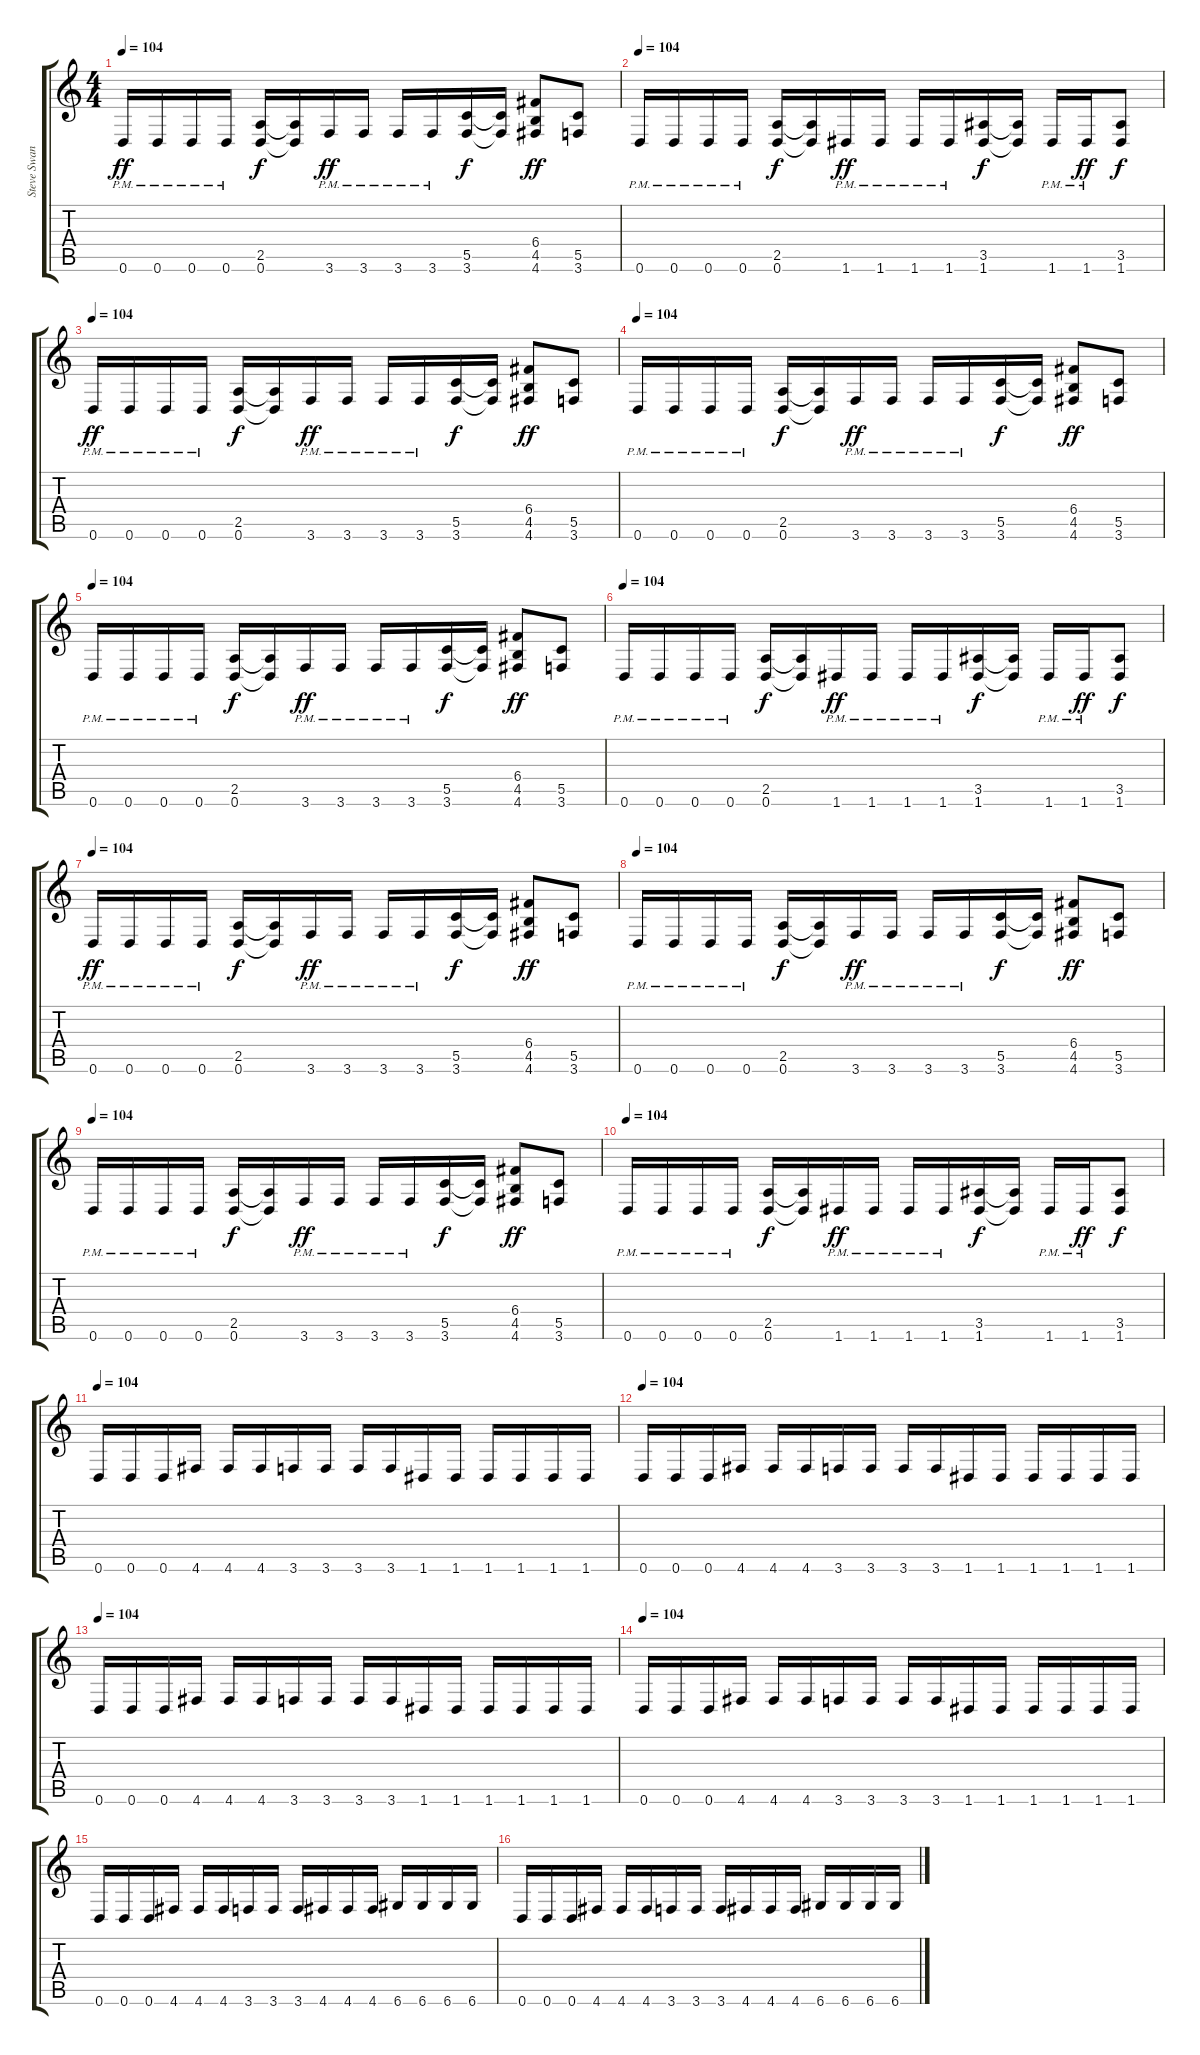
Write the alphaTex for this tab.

\track ("Steve Swanson (Rythm Guitar + Solo)" "Steve Swan") {instrument overdrivenguitar}
\staff {score tabs}
\tuning (D4 A3 F3 C3 G2 D2) {hide}
\ts (4 4)
\tempo 104
\clef g2
\ks c
0.6{pm}.16{dy ff} 0.6{pm}.16 0.6{pm}.16 0.6{pm}.16 (2.5 0.6).16{dy f} (2.5{t} 0.6{t}).16 3.6{pm}.16{dy ff} 3.6{pm}.16 3.6{pm}.16 3.6{pm}.16 (5.5 3.6).16{dy f} (5.5{t} 3.6{t}).16 (6.4 4.5 4.6).8{dy ff} (5.5 3.6).8 |
\tempo 104
0.6{pm}.16 0.6{pm}.16 0.6{pm}.16 0.6{pm}.16 (2.5 0.6).16{dy f} (2.5{t} 0.6{t}).16 1.6{pm}.16{dy ff} 1.6{pm}.16 1.6{pm}.16 1.6{pm}.16 (3.5 1.6).16{dy f} (3.5{t} 1.6{t}).16 1.6{pm}.16 1.6{pm}.16{dy ff} (3.5 1.6).8{dy f} |
\tempo 104
0.6{pm}.16{dy ff} 0.6{pm}.16 0.6{pm}.16 0.6{pm}.16 (2.5 0.6).16{dy f} (2.5{t} 0.6{t}).16 3.6{pm}.16{dy ff} 3.6{pm}.16 3.6{pm}.16 3.6{pm}.16 (5.5 3.6).16{dy f} (5.5{t} 3.6{t}).16 (6.4 4.5 4.6).8{dy ff} (5.5 3.6).8 |
\tempo 104
0.6{pm}.16 0.6{pm}.16 0.6{pm}.16 0.6{pm}.16 (2.5 0.6).16{dy f} (2.5{t} 0.6{t}).16 3.6{pm}.16{dy ff} 3.6{pm}.16 3.6{pm}.16 3.6{pm}.16 (5.5 3.6).16{dy f} (5.5{t} 3.6{t}).16 (6.4 4.5 4.6).8{dy ff} (5.5 3.6).8 |
\tempo 104
0.6{pm}.16 0.6{pm}.16 0.6{pm}.16 0.6{pm}.16 (2.5 0.6).16{dy f} (2.5{t} 0.6{t}).16 3.6{pm}.16{dy ff} 3.6{pm}.16 3.6{pm}.16 3.6{pm}.16 (5.5 3.6).16{dy f} (5.5{t} 3.6{t}).16 (6.4 4.5 4.6).8{dy ff} (5.5 3.6).8 |
\tempo 104
0.6{pm}.16 0.6{pm}.16 0.6{pm}.16 0.6{pm}.16 (2.5 0.6).16{dy f} (2.5{t} 0.6{t}).16 1.6{pm}.16{dy ff} 1.6{pm}.16 1.6{pm}.16 1.6{pm}.16 (3.5 1.6).16{dy f} (3.5{t} 1.6{t}).16 1.6{pm}.16 1.6{pm}.16{dy ff} (3.5 1.6).8{dy f} |
\tempo 104
0.6{pm}.16{dy ff} 0.6{pm}.16 0.6{pm}.16 0.6{pm}.16 (2.5 0.6).16{dy f} (2.5{t} 0.6{t}).16 3.6{pm}.16{dy ff} 3.6{pm}.16 3.6{pm}.16 3.6{pm}.16 (5.5 3.6).16{dy f} (5.5{t} 3.6{t}).16 (6.4 4.5 4.6).8{dy ff} (5.5 3.6).8 |
\tempo 104
0.6{pm}.16 0.6{pm}.16 0.6{pm}.16 0.6{pm}.16 (2.5 0.6).16{dy f} (2.5{t} 0.6{t}).16 3.6{pm}.16{dy ff} 3.6{pm}.16 3.6{pm}.16 3.6{pm}.16 (5.5 3.6).16{dy f} (5.5{t} 3.6{t}).16 (6.4 4.5 4.6).8{dy ff} (5.5 3.6).8 |
\tempo 104
0.6{pm}.16 0.6{pm}.16 0.6{pm}.16 0.6{pm}.16 (2.5 0.6).16{dy f} (2.5{t} 0.6{t}).16 3.6{pm}.16{dy ff} 3.6{pm}.16 3.6{pm}.16 3.6{pm}.16 (5.5 3.6).16{dy f} (5.5{t} 3.6{t}).16 (6.4 4.5 4.6).8{dy ff} (5.5 3.6).8 |
\tempo 104
0.6{pm}.16 0.6{pm}.16 0.6{pm}.16 0.6{pm}.16 (2.5 0.6).16{dy f} (2.5{t} 0.6{t}).16 1.6{pm}.16{dy ff} 1.6{pm}.16 1.6{pm}.16 1.6{pm}.16 (3.5 1.6).16{dy f} (3.5{t} 1.6{t}).16 1.6{pm}.16 1.6{pm}.16{dy ff} (3.5 1.6).8{dy f} |
\tempo 104
0.6.16 0.6.16 0.6.16 4.6.16 4.6.16 4.6.16 3.6.16 3.6.16 3.6.16 3.6.16 1.6.16 1.6.16 1.6.16 1.6.16 1.6.16 1.6.16 |
\tempo 104
0.6.16 0.6.16 0.6.16 4.6.16 4.6.16 4.6.16 3.6.16 3.6.16 3.6.16 3.6.16 1.6.16 1.6.16 1.6.16 1.6.16 1.6.16 1.6.16 |
\tempo 104
0.6.16 0.6.16 0.6.16 4.6.16 4.6.16 4.6.16 3.6.16 3.6.16 3.6.16 3.6.16 1.6.16 1.6.16 1.6.16 1.6.16 1.6.16 1.6.16 |
\tempo 104
0.6.16 0.6.16 0.6.16 4.6.16 4.6.16 4.6.16 3.6.16 3.6.16 3.6.16 3.6.16 1.6.16 1.6.16 1.6.16 1.6.16 1.6.16 1.6.16 |
0.6.16 0.6.16 0.6.16 4.6.16 4.6.16 4.6.16 3.6.16 3.6.16 3.6.16 4.6.16 4.6.16 4.6.16 6.6.16 6.6.16 6.6.16 6.6.16 |
0.6.16 0.6.16 0.6.16 4.6.16 4.6.16 4.6.16 3.6.16 3.6.16 3.6.16 4.6.16 4.6.16 4.6.16 6.6.16 6.6.16 6.6.16 6.6.16
